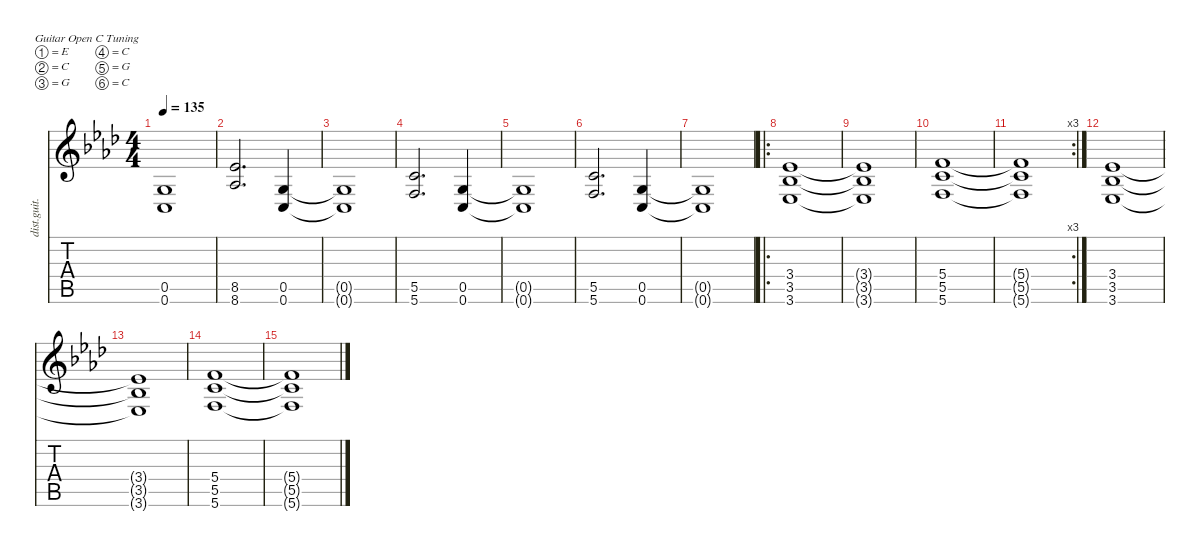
\defaultSystemsLayout 4
\hideDynamics
\bracketExtendMode nobrackets
\otherSystemsTrackNameOrientation horizontal
\track ("Guitar 2" "dist.guit.") {defaultSystemsLayout 8 instrument distortionguitar}
\staff {score tabs}
\tuning (E4 C4 G3 C3 G2 C2)
\ts (4 4)
\tempo 135
\clef g2
\ks ab
(0.5{t acc forcenatural} 0.6{t acc forcenatural}).1{dy f beam Up} |
(8.5{acc b} 8.6{acc b}).2{d beam Up} (0.5{acc forcenatural} 0.6{acc forcenatural}).4{beam Up} |
(0.5{t acc forcenatural} 0.6{t acc forcenatural}).1{beam Up} |
(5.5{acc forcenatural} 5.6{acc forcenatural}).2{d beam Up} (0.5{acc forcenatural} 0.6{acc forcenatural}).4{beam Up} |
(0.5{t acc forcenatural} 0.6{t acc forcenatural}).1{beam Up} |
(5.5{acc forcenatural} 5.6{acc forcenatural}).2{d beam Up} (0.5{acc forcenatural} 0.6{acc forcenatural}).4{beam Up} |
(0.5{t acc forcenatural} 0.6{t acc forcenatural}).1{beam Up} |
\ro
(3.4{acc b} 3.5{acc b} 3.6{acc b}).1{beam Up} |
(3.4{t acc b} 3.5{t acc b} 3.6{t acc b}).1{beam Up} |
(5.4{acc forcenatural} 5.5{acc forcenatural} 5.6{acc forcenatural}).1{beam Up} |
\rc 3
(5.4{t acc forcenatural} 5.5{t acc forcenatural} 5.6{t acc forcenatural}).1{beam Up} |
(3.4{acc b} 3.5{acc b} 3.6{acc b}).1{beam Up} |
(3.4{t acc b} 3.5{t acc b} 3.6{t acc b}).1{beam Up} |
(5.4{acc forcenatural} 5.5{acc forcenatural} 5.6{acc forcenatural}).1{beam Up} |
(5.4{t acc forcenatural} 5.5{t acc forcenatural} 5.6{t acc forcenatural}).1{beam Up}
